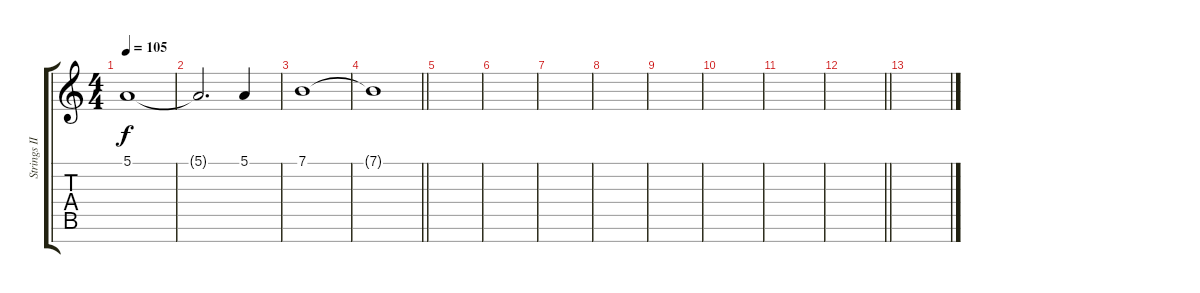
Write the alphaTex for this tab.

\track ("Strings II" "Strings II") {instrument stringensemble1}
\staff {score tabs}
\tuning (E4 B3 G3 D3 A2 E2 B1) {hide}
\ts (4 4)
\section ("" "")
\tempo 105
\clef g2
\ks c
5.1{t}.1{dy f volume 9} |
5.1{t}.2{d} 5.1.4 |
7.1.1 |
\barLineRight lightlight
7.1{t}.1 |
\section ("" "")
|
|
|
|
|
|
|
\barLineRight lightlight
|
\section ("" "")
